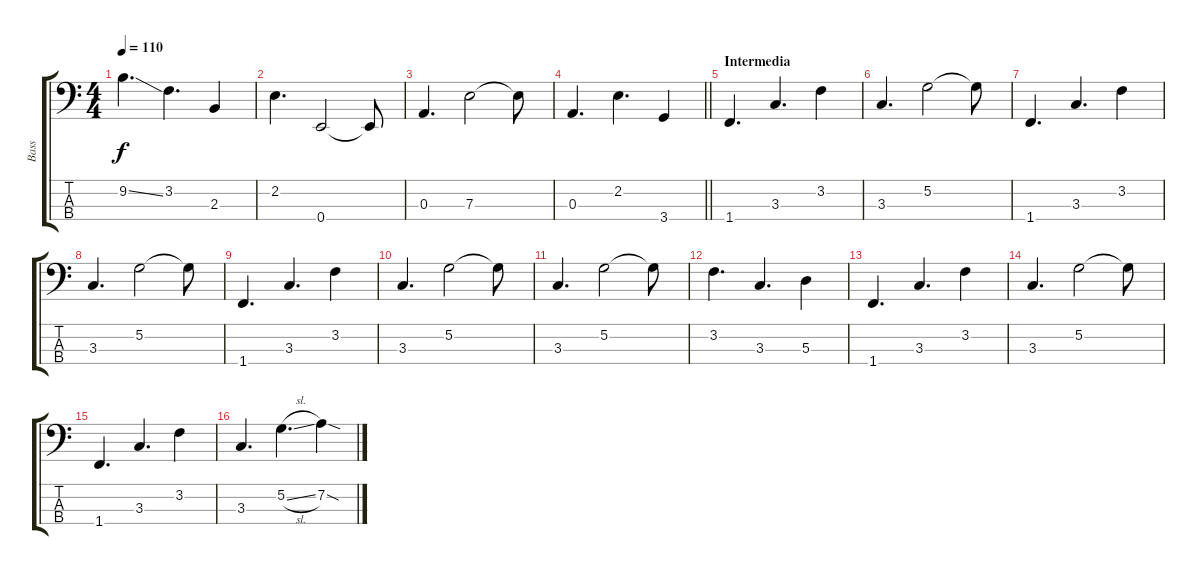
\track ("Bass" "Bass") {instrument electricbassfinger}
\staff {score tabs}
\tuning (G2 D2 A1 E1) {hide}
\ts (4 4)
\tempo 110
\clef f4
\ks c
9.2{ss}.4{d dy f} 3.2.4{d} 2.3.4 |
2.2.4{d} 0.4.2 0.4{t}.8 |
0.3.4{d} 7.3.2 7.3{t}.8 |
\barLineRight lightlight
0.3.4{d} 2.2.4{d} 3.4.4 |
\section ("" "Intermedia")
1.4.4{d} 3.3.4{d} 3.2.4 |
3.3.4{d} 5.2.2 5.2{t}.8 |
1.4.4{d} 3.3.4{d} 3.2.4 |
3.3.4{d} 5.2.2 5.2{t}.8 |
1.4.4{d} 3.3.4{d} 3.2.4 |
3.3.4{d} 5.2.2 5.2{t}.8 |
3.3.4{d} 5.2.2 5.2{t}.8 |
3.2.4{d} 3.3.4{d} 5.3.4 |
1.4.4{d} 3.3.4{d} 3.2.4 |
3.3.4{d} 5.2.2 5.2{t}.8 |
1.4.4{d} 3.3.4{d} 3.2.4 |
3.3.4{d} 5.2{sl}.4{d} 7.2{sod}.4
